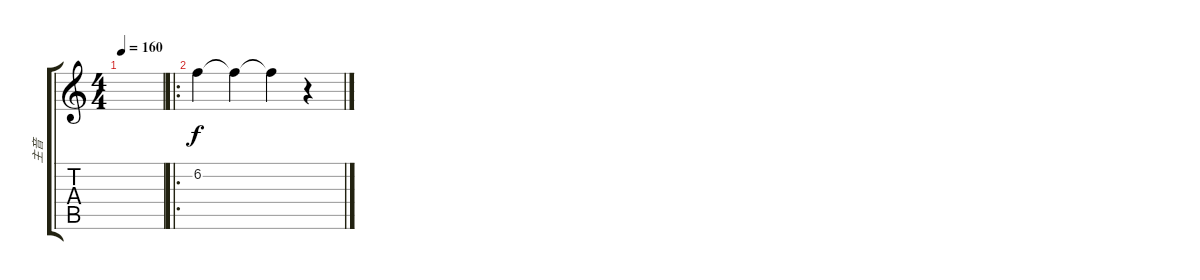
\track ("主音" "主音") {instrument distortionguitar}
\staff {score tabs}
\tuning (E4 B3 G3 D3 A2 E2) {hide}
\ts (4 4)
\tempo 160
\clef g2
\ks c
|
\ro
6.2.4 6.2{t}.4 6.2{t}.4 r.4
